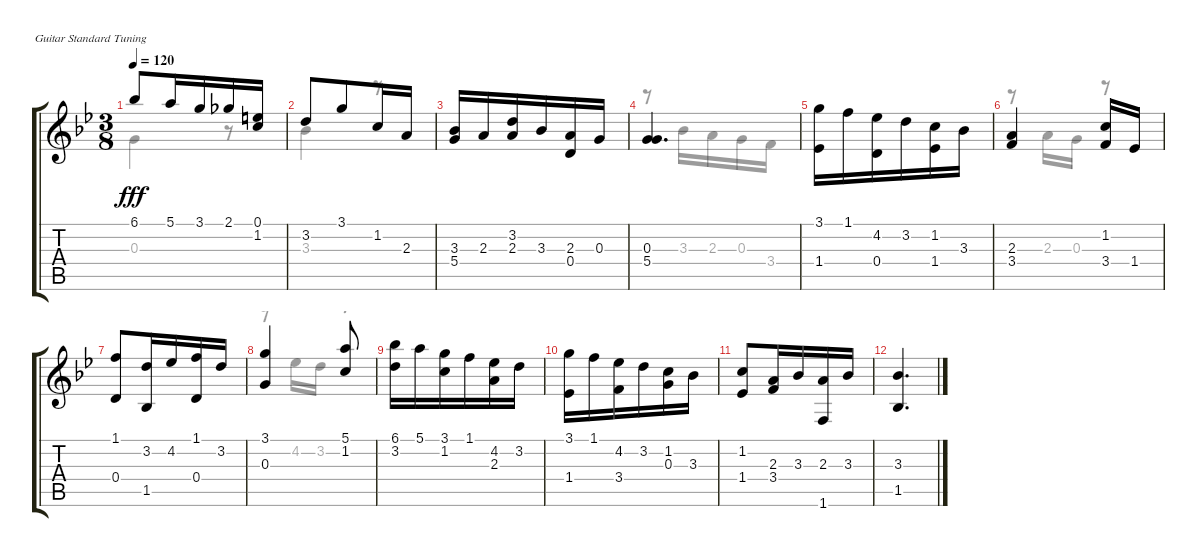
\bracketExtendMode groupsimilarinstruments
\firstSystemTrackNameOrientation horizontal
\otherSystemsTrackNameOrientation horizontal
\track "" {instrument acousticguitarsteel}
\staff {score tabs}
\tuning (E4 B3 G3 D3 A2 E2)
\voice
\ts (3 8)
\tempo 120
\clef g2
\ks bb
6.1.8{dy fff} 5.1.16 3.1.16 2.1.16 (0.1 1.2).16 |
3.2.8 3.1.8 1.2.16 2.3.16 |
(3.3 5.4).16 2.3.16 (3.2 2.3).16 3.3.16 (2.3 0.4).16 0.3.16 |
(0.3 5.4).4{d} |
(3.1 1.4).16 1.1.16 (4.2 0.4).16 3.2.16 (1.2 1.4).16 3.3.16 |
(2.3 3.4).4 (1.2 3.4).16 1.4.16 |
(1.1 0.4).8 (3.2 1.5).16 4.2.16 (1.1 0.4).16 3.2.16 |
(3.1 0.3).4 (5.1 1.2).8 |
(6.1 3.2).16 5.1.16 (3.1 1.2).16 1.1.16 (4.2 2.3).16 3.2.16 |
(3.1 1.4).16 1.1.16 (4.2 3.4).16 3.2.16 (1.2 0.3).16 3.3.16 |
(1.2 1.4).8 (2.3 3.4).16 3.3.16 (2.3 1.6).16 3.3.16 |
(3.3 1.5).4{d}
\voice
\clef g2
\ottava regular
\simile none
\ks bb
0.3.4{dy fff} r.8 |
3.3.4 r.8 |
|
r.8 3.3.16 2.3.16 0.3.16 3.4.16 |
|
r.8 2.3.16 0.3.16 r.8 |
|
r.8 4.2.16 3.2.16 r.8 |
|
|
|
